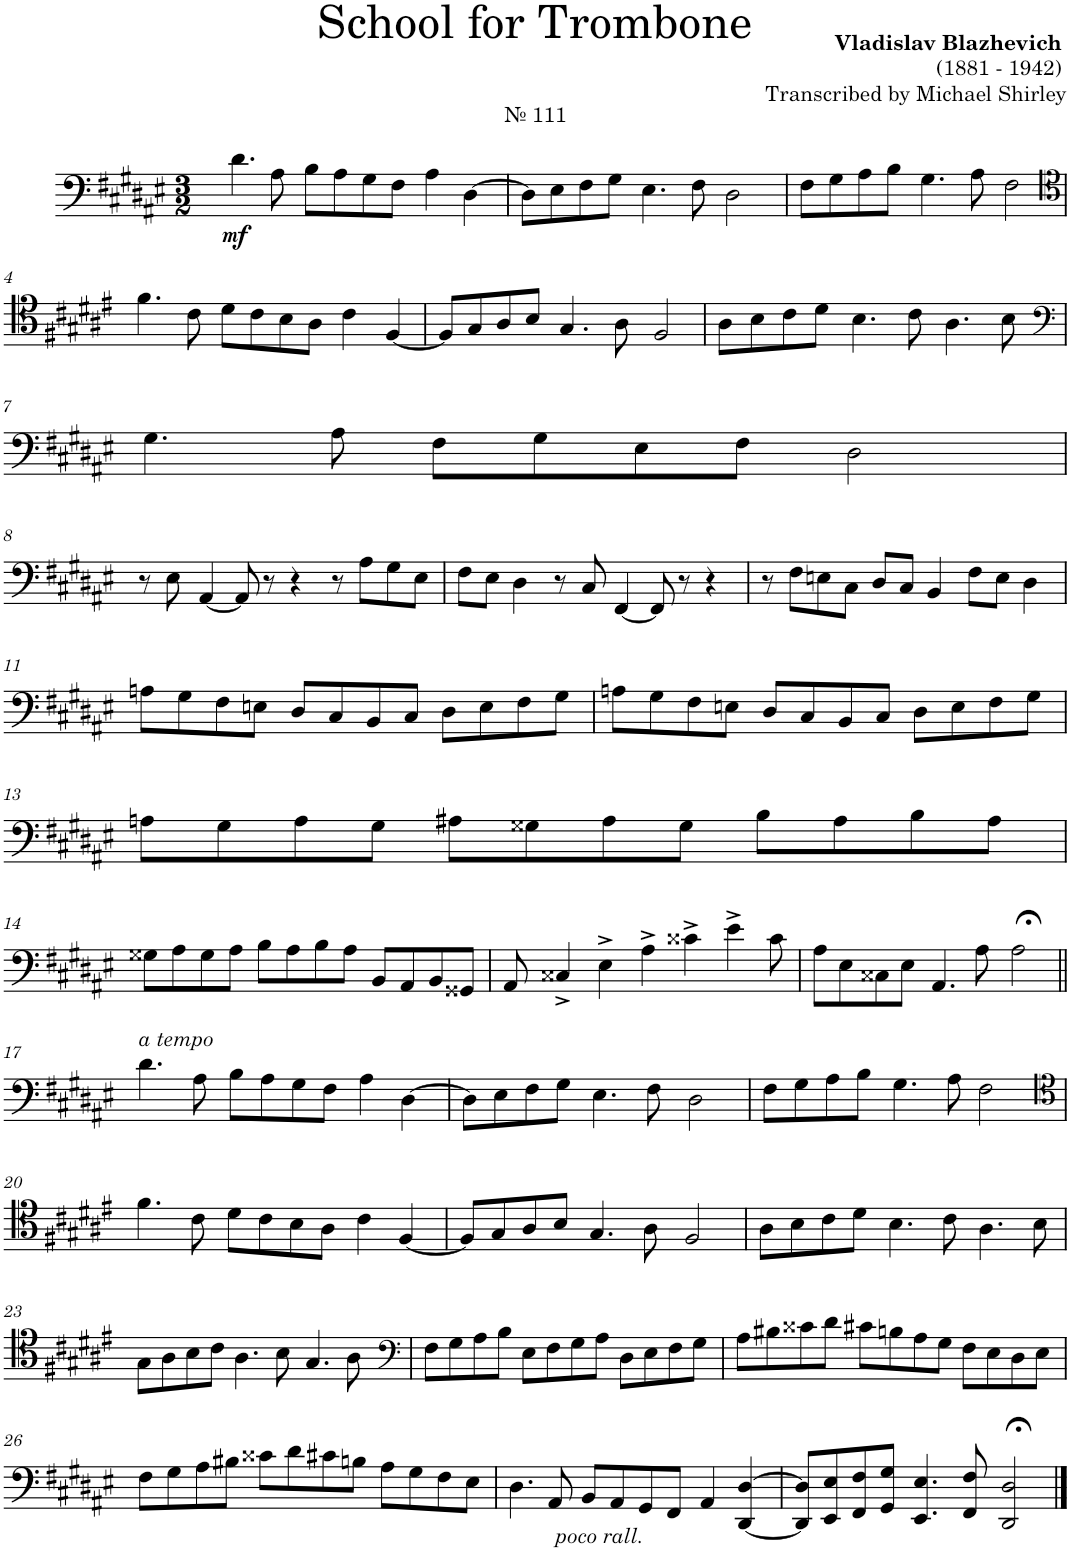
**kern	**dynam
*part1	*part1
*staff1	*staff1
*I"Trombone	*
*I'Tbn.	*
*clefF4	*
*k[f#c#g#d#a#e#]	*
*M3/2	*
=1	=1
!LO:TX:a:t=№ 111	!
!	!LO:DY:b
4.d#\	mf
8A#\	.
8B\L	.
8A#\	.
8G#\	.
8F#\J	.
4A#\	.
[4D#\	.
=2	=2
8D#\L]	.
8E#\	.
8F#\	.
8G#\J	.
4.E#\	.
8F#\	.
2D#\	.
=3	=3
8F#\L	.
8G#\	.
8A#\	.
8B\J	.
4.G#\	.
8A#\	.
2F#\	.
!!LO:LB:g=z
=4	=4
*clefC4	*
4.f#\	.
8c#\	.
8d#\L	.
8c#\	.
8B\	.
8A#\J	.
4c#\	.
[4F#/	.
=5	=5
8F#/L]	.
8G#/	.
8A#/	.
8B/J	.
4.G#/	.
8A#\	.
2F#/	.
=6	=6
8A#\L	.
8B\	.
8c#\	.
8d#\J	.
4.B\	.
8c#\	.
4.A#\	.
8B\	.
!!LO:LB:g=z
=7	=7
*clefF4	*
4.G#\	.
8A#\	.
8F#\L	.
8G#\	.
8E#\	.
8F#\J	.
2D#\	.
!!LO:LB:g=z
=8	=8
8r	.
8E#\	.
[4AA#/	.
8AA#/]	.
8r	.
4r	.
8r	.
8A#\L	.
8G#\	.
8E#\J	.
=9	=9
8F#\L	.
8E#\J	.
4D#\	.
8r	.
8C#/	.
[4FF#/	.
8FF#/]	.
8r	.
4r	.
=10	=10
8r	.
8F#\L	.
8En\	.
8C#\J	.
8D#/L	.
8C#/J	.
4BB/	.
8F#\L	.
8E\J	.
4D#\	.
!!LO:LB:g=z
=11	=11
8An\L	.
8G#\	.
8F#\	.
8En\J	.
8D#/L	.
8C#/	.
8BB/	.
8C#/J	.
8D#\L	.
8E\	.
8F#\	.
8G#\J	.
=12	=12
8An\L	.
8G#\	.
8F#\	.
8En\J	.
8D#/L	.
8C#/	.
8BB/	.
8C#/J	.
8D#\L	.
8E\	.
8F#\	.
8G#\J	.
!!LO:LB:g=z
=13	=13
8An\L	.
8G#\	.
8A\	.
8G#\J	.
8A#X\L	.
8G##X\	.
8A#\	.
8G##\J	.
8B\L	.
8A#\	.
8B\	.
8A#\J	.
!!LO:LB:g=z
=14	=14
8G##X\L	.
8A#\	.
8G##\	.
8A#\J	.
8B\L	.
8A#\	.
8B\	.
8A#\J	.
8BB/L	.
8AA#/	.
8BB/	.
8GG##X/J	.
=15	=15
8AA#/	.
4C##X^/	.
4E#^\	.
4A#^\	.
4c##X^\	.
4e#^\	.
8c##\	.
=16	=16
8A#\L	.
8E#\	.
8C##X\	.
8E#\J	.
4.AA#/	.
8A#\	.
2A#;<\	.
!!LO:LB:g=z
=17||	=17||
!LO:TX:a:i:t=a tempo	!
4.d#\	.
8A#\	.
8B\L	.
8A#\	.
8G#\	.
8F#\J	.
4A#\	.
[4D#\	.
=18	=18
8D#\L]	.
8E#\	.
8F#\	.
8G#\J	.
4.E#\	.
8F#\	.
2D#\	.
=19	=19
8F#\L	.
8G#\	.
8A#\	.
8B\J	.
4.G#\	.
8A#\	.
2F#\	.
!!LO:LB:g=z
=20	=20
*clefC4	*
4.f#\	.
8c#\	.
8d#\L	.
8c#\	.
8B\	.
8A#\J	.
4c#\	.
[4F#/	.
=21	=21
8F#/L]	.
8G#/	.
8A#/	.
8B/J	.
4.G#/	.
8A#\	.
2F#/	.
=22	=22
8A#\L	.
8B\	.
8c#\	.
8d#\J	.
4.B\	.
8c#\	.
4.A#\	.
8B\	.
!!LO:LB:g=z
=23	=23
8G#\L	.
8A#\	.
8B\	.
8c#\J	.
4.A#\	.
8B\	.
4.G#/	.
8A#\	.
=24	=24
*clefF4	*
8F#\L	.
8G#\	.
8A#\	.
8B\J	.
8E#\L	.
8F#\	.
8G#\	.
8A#\J	.
8D#\L	.
8E#\	.
8F#\	.
8G#\J	.
=25	=25
8A#\L	.
8B#X\	.
8c##X\	.
8d#\J	.
8c#X\L	.
8Bn\	.
8A#\	.
8G#\J	.
8F#\L	.
8E#\	.
8D#\	.
8E#\J	.
!!LO:LB:g=z
=26	=26
8F#\L	.
8G#\	.
8A#\	.
8B#X\J	.
8c##X\L	.
8d#\	.
8c#X\	.
8Bn\J	.
8A#\L	.
8G#\	.
8F#\	.
8E#\J	.
=27	=27
4.D#\	.
!LO:TX:b:i:t=poco rall.	!
8AA#/	.
8BB/L	.
8AA#/	.
8GG#/	.
8FF#/J	.
4AA#/	.
[4DD#/ [4D#/	.
=28	=28
8DD#/] 8D#/]L	.
8EE#/ 8E#/	.
8FF#/ 8F#/	.
8GG#/ 8G#/J	.
4.EE#/ 4.E#/	.
8FF#/ 8F#/	.
2DD#/;< 2D#/;<	.
==	==
*-	*-
